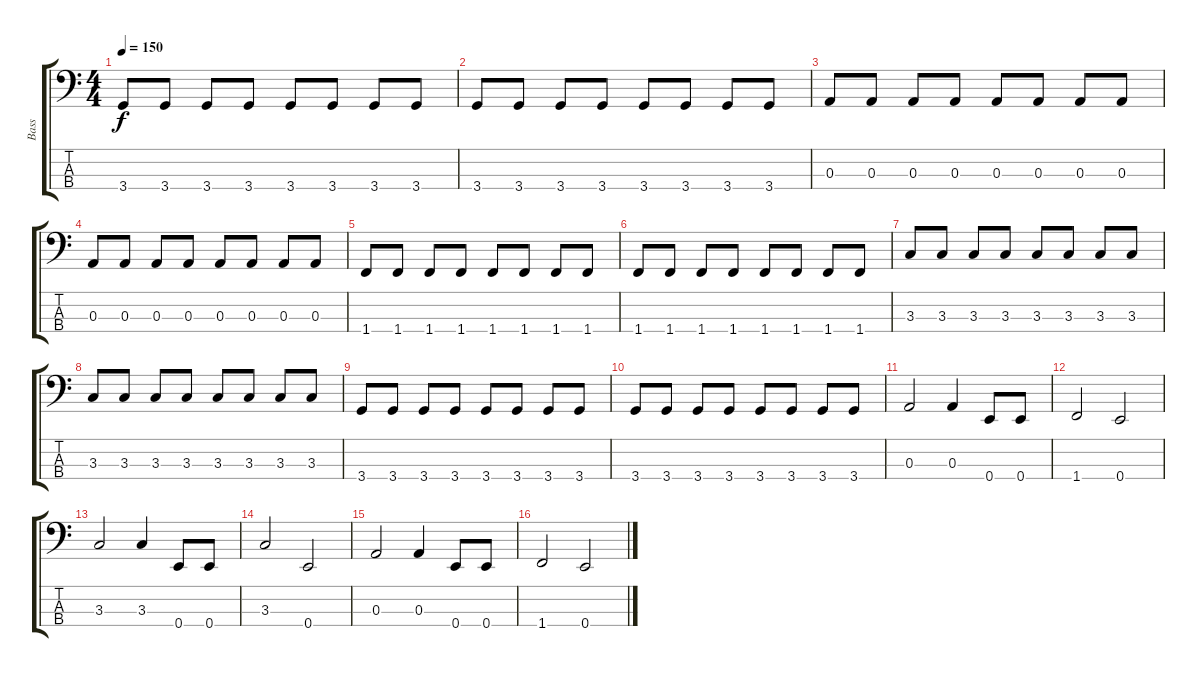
\track ("Bass" "Bass") {instrument electricbassfinger}
\staff {score tabs}
\tuning (G2 D2 A1 E1) {hide}
\ts (4 4)
\tempo 150
\clef f4
\ks c
3.4.8{dy f} 3.4.8 3.4.8 3.4.8 3.4.8 3.4.8 3.4.8 3.4.8 |
3.4.8 3.4.8 3.4.8 3.4.8 3.4.8 3.4.8 3.4.8 3.4.8 |
0.3.8 0.3.8 0.3.8 0.3.8 0.3.8 0.3.8 0.3.8 0.3.8 |
0.3.8 0.3.8 0.3.8 0.3.8 0.3.8 0.3.8 0.3.8 0.3.8 |
1.4.8 1.4.8 1.4.8 1.4.8 1.4.8 1.4.8 1.4.8 1.4.8 |
1.4.8 1.4.8 1.4.8 1.4.8 1.4.8 1.4.8 1.4.8 1.4.8 |
3.3.8 3.3.8 3.3.8 3.3.8 3.3.8 3.3.8 3.3.8 3.3.8 |
3.3.8 3.3.8 3.3.8 3.3.8 3.3.8 3.3.8 3.3.8 3.3.8 |
3.4.8 3.4.8 3.4.8 3.4.8 3.4.8 3.4.8 3.4.8 3.4.8 |
3.4.8 3.4.8 3.4.8 3.4.8 3.4.8 3.4.8 3.4.8 3.4.8 |
0.3.2 0.3.4 0.4.8 0.4.8 |
1.4.2 0.4.2 |
3.3.2 3.3.4 0.4.8 0.4.8 |
3.3.2 0.4.2 |
0.3.2 0.3.4 0.4.8 0.4.8 |
1.4.2 0.4.2
